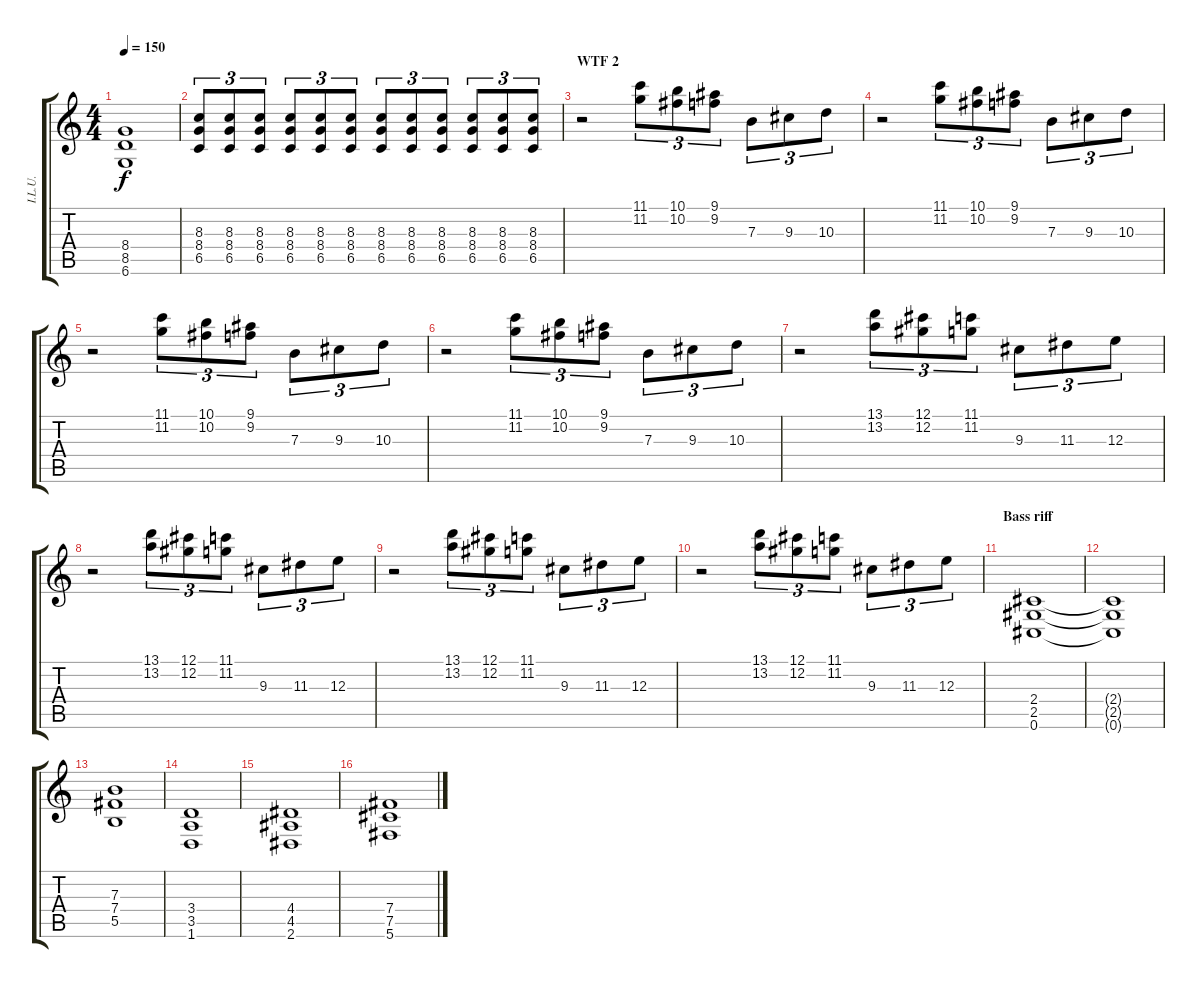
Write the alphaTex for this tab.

\track ("I.L.U." "I.L.U.") {instrument distortionguitar}
\staff {score tabs}
\tuning (Db4 Ab3 E3 B2 Gb2 Db2) {hide}
\ts (4 4)
\tempo 150
\clef g2
\ks c
(8.4 8.5 6.6).1{dy f} |
(8.3 8.4 6.5).8{tu (3 2)} (8.3 8.4 6.5).8{tu (3 2)} (8.3 8.4 6.5).8{tu (3 2)} (8.3 8.4 6.5).8{tu (3 2)} (8.3 8.4 6.5).8{tu (3 2)} (8.3 8.4 6.5).8{tu (3 2)} (8.3 8.4 6.5).8{tu (3 2)} (8.3 8.4 6.5).8{tu (3 2)} (8.3 8.4 6.5).8{tu (3 2)} (8.3 8.4 6.5).8{tu (3 2)} (8.3 8.4 6.5).8{tu (3 2)} (8.3 8.4 6.5).8{tu (3 2)} |
\section ("" "WTF 2")
r.2 (11.1 11.2).8{tu (3 2)} (10.1 10.2).8{tu (3 2)} (9.1 9.2).8{tu (3 2)} 7.3.8{tu (3 2)} 9.3.8{tu (3 2)} 10.3.8{tu (3 2)} |
r.2 (11.1 11.2).8{tu (3 2)} (10.1 10.2).8{tu (3 2)} (9.1 9.2).8{tu (3 2)} 7.3.8{tu (3 2)} 9.3.8{tu (3 2)} 10.3.8{tu (3 2)} |
r.2 (11.1 11.2).8{tu (3 2)} (10.1 10.2).8{tu (3 2)} (9.1 9.2).8{tu (3 2)} 7.3.8{tu (3 2)} 9.3.8{tu (3 2)} 10.3.8{tu (3 2)} |
r.2 (11.1 11.2).8{tu (3 2)} (10.1 10.2).8{tu (3 2)} (9.1 9.2).8{tu (3 2)} 7.3.8{tu (3 2)} 9.3.8{tu (3 2)} 10.3.8{tu (3 2)} |
r.2 (13.1 13.2).8{tu (3 2)} (12.1 12.2).8{tu (3 2)} (11.1 11.2).8{tu (3 2)} 9.3.8{tu (3 2)} 11.3.8{tu (3 2)} 12.3.8{tu (3 2)} |
r.2 (13.1 13.2).8{tu (3 2)} (12.1 12.2).8{tu (3 2)} (11.1 11.2).8{tu (3 2)} 9.3.8{tu (3 2)} 11.3.8{tu (3 2)} 12.3.8{tu (3 2)} |
r.2 (13.1 13.2).8{tu (3 2)} (12.1 12.2).8{tu (3 2)} (11.1 11.2).8{tu (3 2)} 9.3.8{tu (3 2)} 11.3.8{tu (3 2)} 12.3.8{tu (3 2)} |
r.2 (13.1 13.2).8{tu (3 2)} (12.1 12.2).8{tu (3 2)} (11.1 11.2).8{tu (3 2)} 9.3.8{tu (3 2)} 11.3.8{tu (3 2)} 12.3.8{tu (3 2)} |
\section ("" "Bass riff")
(2.4 2.5 0.6).1 |
(2.4{t} 2.5{t} 0.6{t}).1 |
(7.3 7.4 5.5).1 |
(3.4 3.5 1.6).1 |
(4.4 4.5 2.6).1 |
(7.4 7.5 5.6).1
